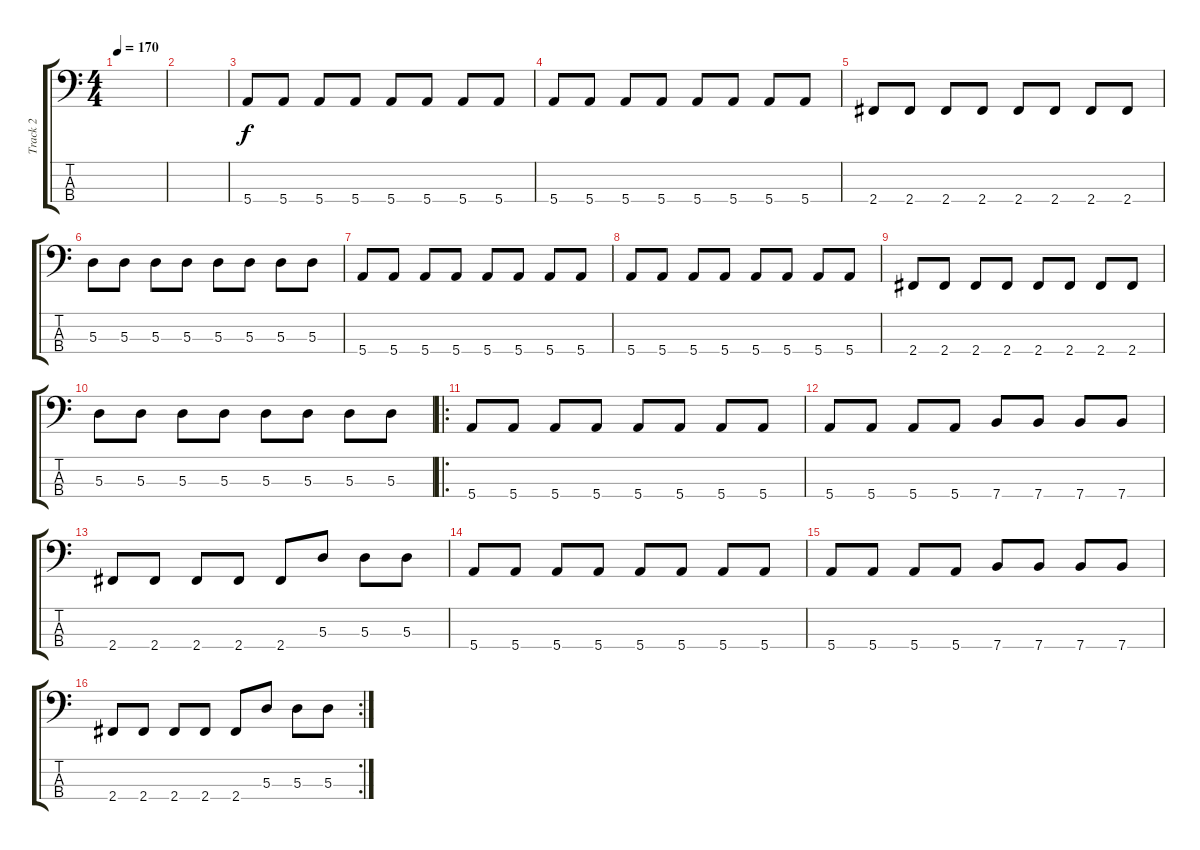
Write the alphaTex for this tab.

\track ("Track 2" "Track 2") {instrument electricbasspick}
\staff {score tabs}
\tuning (G2 D2 A1 E1) {hide}
\ts (4 4)
\tempo 170
\clef f4
\ks c
|
|
5.4.8 5.4.8 5.4.8 5.4.8 5.4.8 5.4.8 5.4.8 5.4.8 |
5.4.8 5.4.8 5.4.8 5.4.8 5.4.8 5.4.8 5.4.8 5.4.8 |
2.4.8 2.4.8 2.4.8 2.4.8 2.4.8 2.4.8 2.4.8 2.4.8 |
5.3.8 5.3.8 5.3.8 5.3.8 5.3.8 5.3.8 5.3.8 5.3.8 |
5.4.8 5.4.8 5.4.8 5.4.8 5.4.8 5.4.8 5.4.8 5.4.8 |
5.4.8 5.4.8 5.4.8 5.4.8 5.4.8 5.4.8 5.4.8 5.4.8 |
2.4.8 2.4.8 2.4.8 2.4.8 2.4.8 2.4.8 2.4.8 2.4.8 |
5.3.8 5.3.8 5.3.8 5.3.8 5.3.8 5.3.8 5.3.8 5.3.8 |
\ro
5.4.8 5.4.8 5.4.8 5.4.8 5.4.8 5.4.8 5.4.8 5.4.8 |
5.4.8 5.4.8 5.4.8 5.4.8 7.4.8 7.4.8 7.4.8 7.4.8 |
2.4.8 2.4.8 2.4.8 2.4.8 2.4.8 5.3.8 5.3.8 5.3.8 |
5.4.8 5.4.8 5.4.8 5.4.8 5.4.8 5.4.8 5.4.8 5.4.8 |
5.4.8 5.4.8 5.4.8 5.4.8 7.4.8 7.4.8 7.4.8 7.4.8 |
\rc 2
2.4.8 2.4.8 2.4.8 2.4.8 2.4.8 5.3.8 5.3.8 5.3.8
